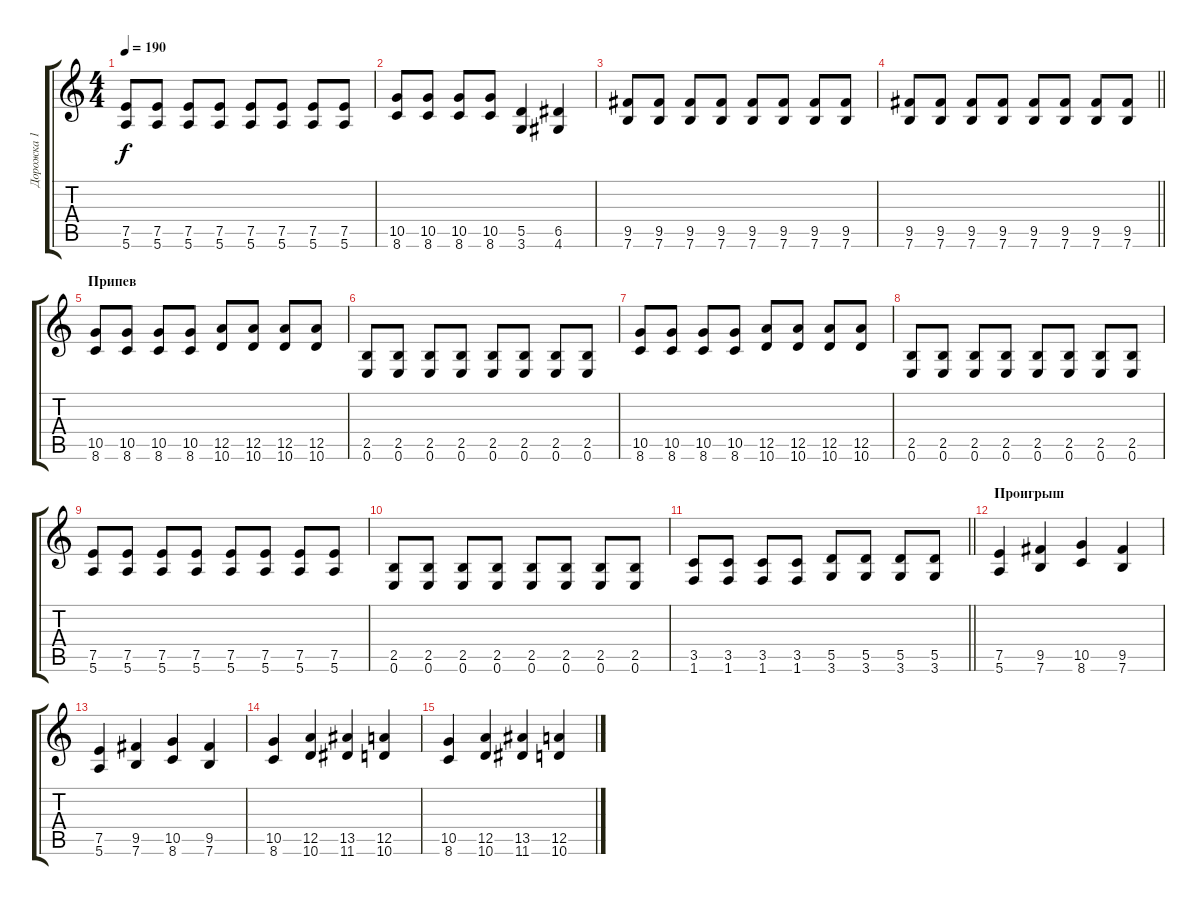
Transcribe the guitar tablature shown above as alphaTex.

\track ("Дорожка 1" "Дорожка 1") {instrument distortionguitar}
\staff {score tabs}
\tuning (E4 B3 G3 D3 A2 E2) {hide}
\ts (4 4)
\tempo 190
\clef g2
\ks c
(7.5 5.6).8{dy f} (7.5 5.6).8 (7.5 5.6).8 (7.5 5.6).8 (7.5 5.6).8 (7.5 5.6).8 (7.5 5.6).8 (7.5 5.6).8 |
(10.5 8.6).8 (10.5 8.6).8 (10.5 8.6).8 (10.5 8.6).8 (5.5 3.6).4 (6.5 4.6).4 |
(9.5 7.6).8 (9.5 7.6).8 (9.5 7.6).8 (9.5 7.6).8 (9.5 7.6).8 (9.5 7.6).8 (9.5 7.6).8 (9.5 7.6).8 |
\barLineRight lightlight
(9.5 7.6).8 (9.5 7.6).8 (9.5 7.6).8 (9.5 7.6).8 (9.5 7.6).8 (9.5 7.6).8 (9.5 7.6).8 (9.5 7.6).8 |
\section ("" "Припев")
(10.5 8.6).8 (10.5 8.6).8 (10.5 8.6).8 (10.5 8.6).8 (12.5 10.6).8 (12.5 10.6).8 (12.5 10.6).8 (12.5 10.6).8 |
(2.5 0.6).8 (2.5 0.6).8 (2.5 0.6).8 (2.5 0.6).8 (2.5 0.6).8 (2.5 0.6).8 (2.5 0.6).8 (2.5 0.6).8 |
(10.5 8.6).8 (10.5 8.6).8 (10.5 8.6).8 (10.5 8.6).8 (12.5 10.6).8 (12.5 10.6).8 (12.5 10.6).8 (12.5 10.6).8 |
(2.5 0.6).8 (2.5 0.6).8 (2.5 0.6).8 (2.5 0.6).8 (2.5 0.6).8 (2.5 0.6).8 (2.5 0.6).8 (2.5 0.6).8 |
(7.5 5.6).8 (7.5 5.6).8 (7.5 5.6).8 (7.5 5.6).8 (7.5 5.6).8 (7.5 5.6).8 (7.5 5.6).8 (7.5 5.6).8 |
(2.5 0.6).8 (2.5 0.6).8 (2.5 0.6).8 (2.5 0.6).8 (2.5 0.6).8 (2.5 0.6).8 (2.5 0.6).8 (2.5 0.6).8 |
\barLineRight lightlight
(3.5 1.6).8 (3.5 1.6).8 (3.5 1.6).8 (3.5 1.6).8 (5.5 3.6).8 (5.5 3.6).8 (5.5 3.6).8 (5.5 3.6).8 |
\section ("" "Проигрыш")
(7.5 5.6).4 (9.5 7.6).4 (10.5 8.6).4 (9.5 7.6).4 |
(7.5 5.6).4 (9.5 7.6).4 (10.5 8.6).4 (9.5 7.6).4 |
(10.5 8.6).4 (12.5 10.6).4 (13.5 11.6).4 (12.5 10.6).4 |
(10.5 8.6).4 (12.5 10.6).4 (13.5 11.6).4 (12.5 10.6).4
